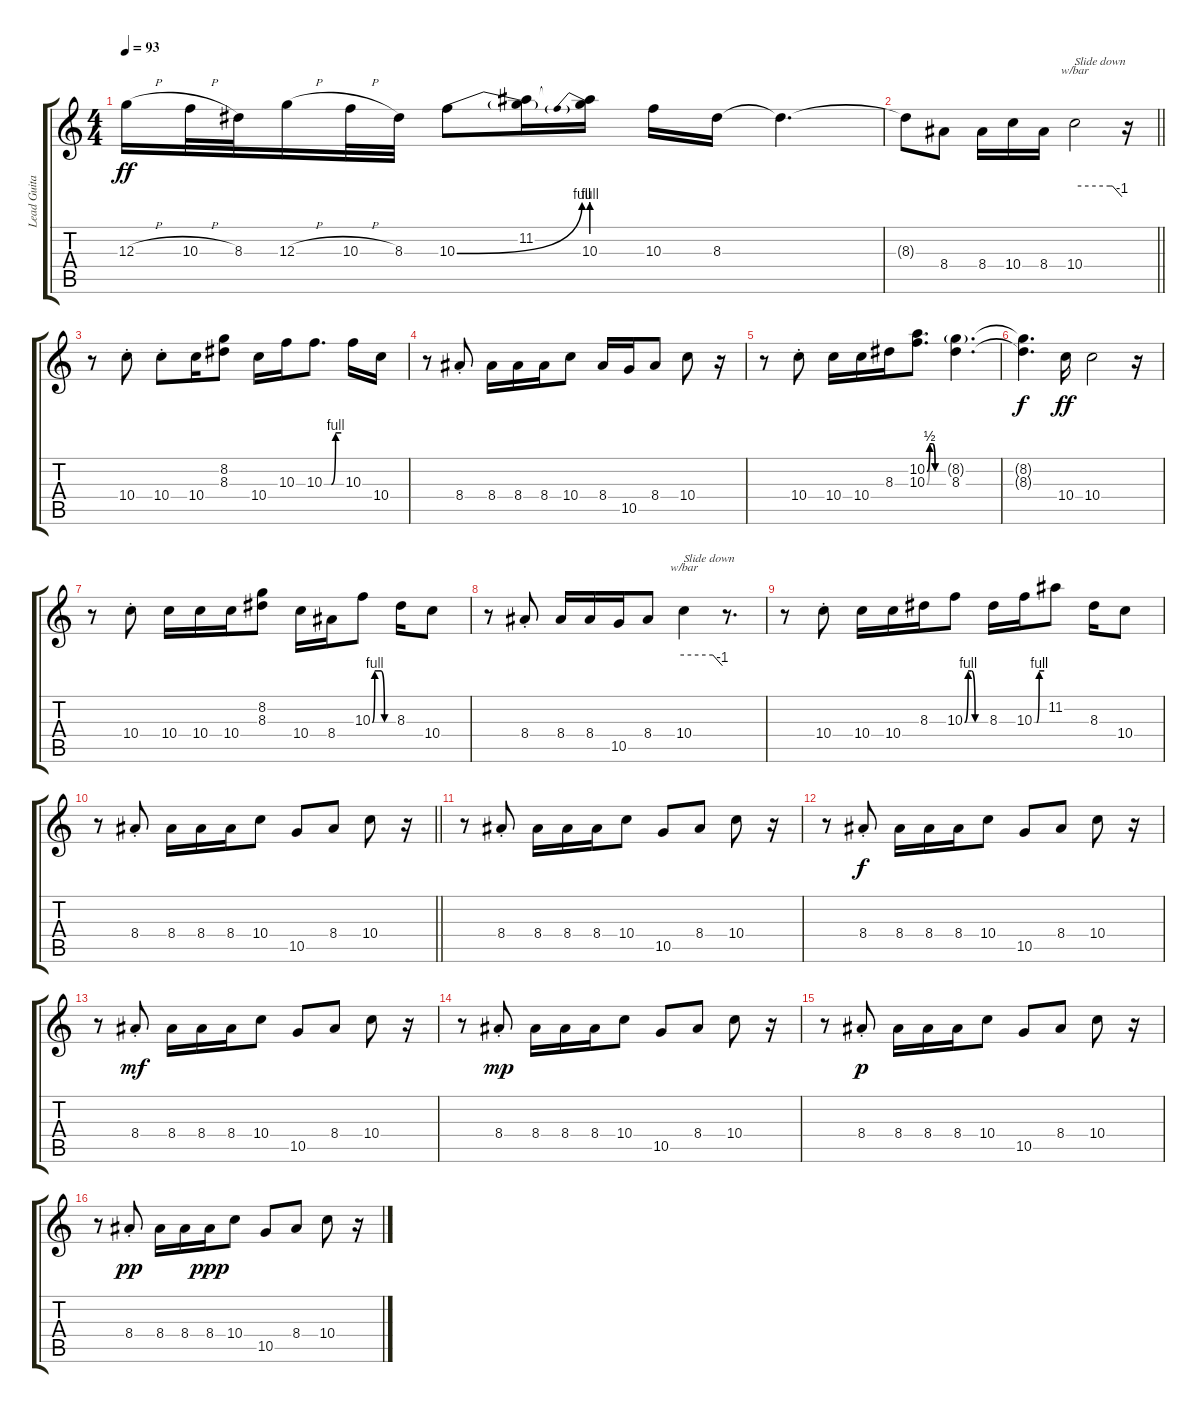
\track ("Lead Guitar 1" "Lead Guita") {instrument overdrivenguitar}
\staff {score tabs}
\tuning (E4 B3 G3 D3 A2 E2) {hide}
\ts (4 4)
\tempo 93
\clef g2
\ks c
12.3{h}.16{dy ff} 10.3{h}.32 8.3.32 12.3{h}.16 10.3{h}.32 8.3.32 10.3{be (bend 0 0 60 4)}.8 (11.2 10.3{t}).16 (11.2{t} 10.3{be (prebend 0 4 60 4)}).16 10.3.16 8.3.16 8.3{t}.4{d} |
\barLineRight lightlight
8.3{t}.8 8.4.8 8.4.16 10.4.16 8.4.16 10.4.2{tbe (custom default 0 0 45 0 48 0 60 -4) txt "Slide down"} r.16 |
r.8 10.4{st}.8 10.4{st}.8 10.4.16 (8.2 8.3).8 10.4.16 10.3.16 10.3{be (custom 0 0 25 0 40 4 60 4)}.8{d} 10.3.16 10.4.16 |
r.8 8.4{st}.8 8.4.16 8.4.16 8.4.16 10.4.8 8.4.16 10.5.16 8.4.8 10.4.8 r.16 |
r.8 10.4{st}.8 10.4.16 10.4.16 8.3.16 (10.2{be (custom 0 0 10 2 20 2 30 0 60 0)} 10.3{be (custom 0 0 10 2 20 2 30 0 60 0)}).8{d} (8.2{g} 8.3).4{d} |
(8.2{t} 8.3{t}).4{d dy f} 10.4.16{dy ff} 10.4.2 r.16 |
r.8 10.4{st}.8 10.4.16 10.4.16 10.4.16 (8.2 8.3).8 10.4.16 8.4.16 10.3{be (custom 0 0 7 4 25 4 35 0 60 0)}.8 8.3.16 10.4.8 |
r.8 8.4{st}.8 8.4.16 8.4.16 10.5.16 8.4.8 10.4.4{tbe (custom default 0 0 45 0 60 -4) txt "Slide down"} r.8{d} |
r.8 10.4{st}.8 10.4.16 10.4.16 8.3.16 10.3{be (custom 0 0 10 4 20 4 30 0 60 0)}.8 8.3.16 10.3{be (custom 0 0 15 0 30 4 60 4)}.16 11.2.8 8.3.16 10.4.8 |
\barLineRight lightlight
r.8 8.4{st}.8 8.4.16 8.4.16 8.4.16 10.4.8 10.5.8 8.4.8 10.4.8 r.16 |
r.8 8.4{st}.8 8.4.16 8.4.16 8.4.16 10.4.8 10.5.8 8.4.8 10.4.8 r.16 |
r.8 8.4{st}.8{dy f} 8.4.16 8.4.16 8.4.16 10.4.8 10.5.8 8.4.8 10.4.8 r.16 |
r.8 8.4{st}.8{dy mf} 8.4.16 8.4.16 8.4.16 10.4.8 10.5.8 8.4.8 10.4.8 r.16 |
r.8 8.4{st}.8{dy mp} 8.4.16 8.4.16 8.4.16 10.4.8 10.5.8 8.4.8 10.4.8 r.16 |
r.8 8.4{st}.8{dy p} 8.4.16 8.4.16 8.4.16 10.4.8 10.5.8 8.4.8 10.4.8 r.16 |
r.8 8.4{st}.8{dy pp} 8.4.16 8.4.16 8.4.16{dy ppp} 10.4.8 10.5.8 8.4.8 10.4.8 r.16
